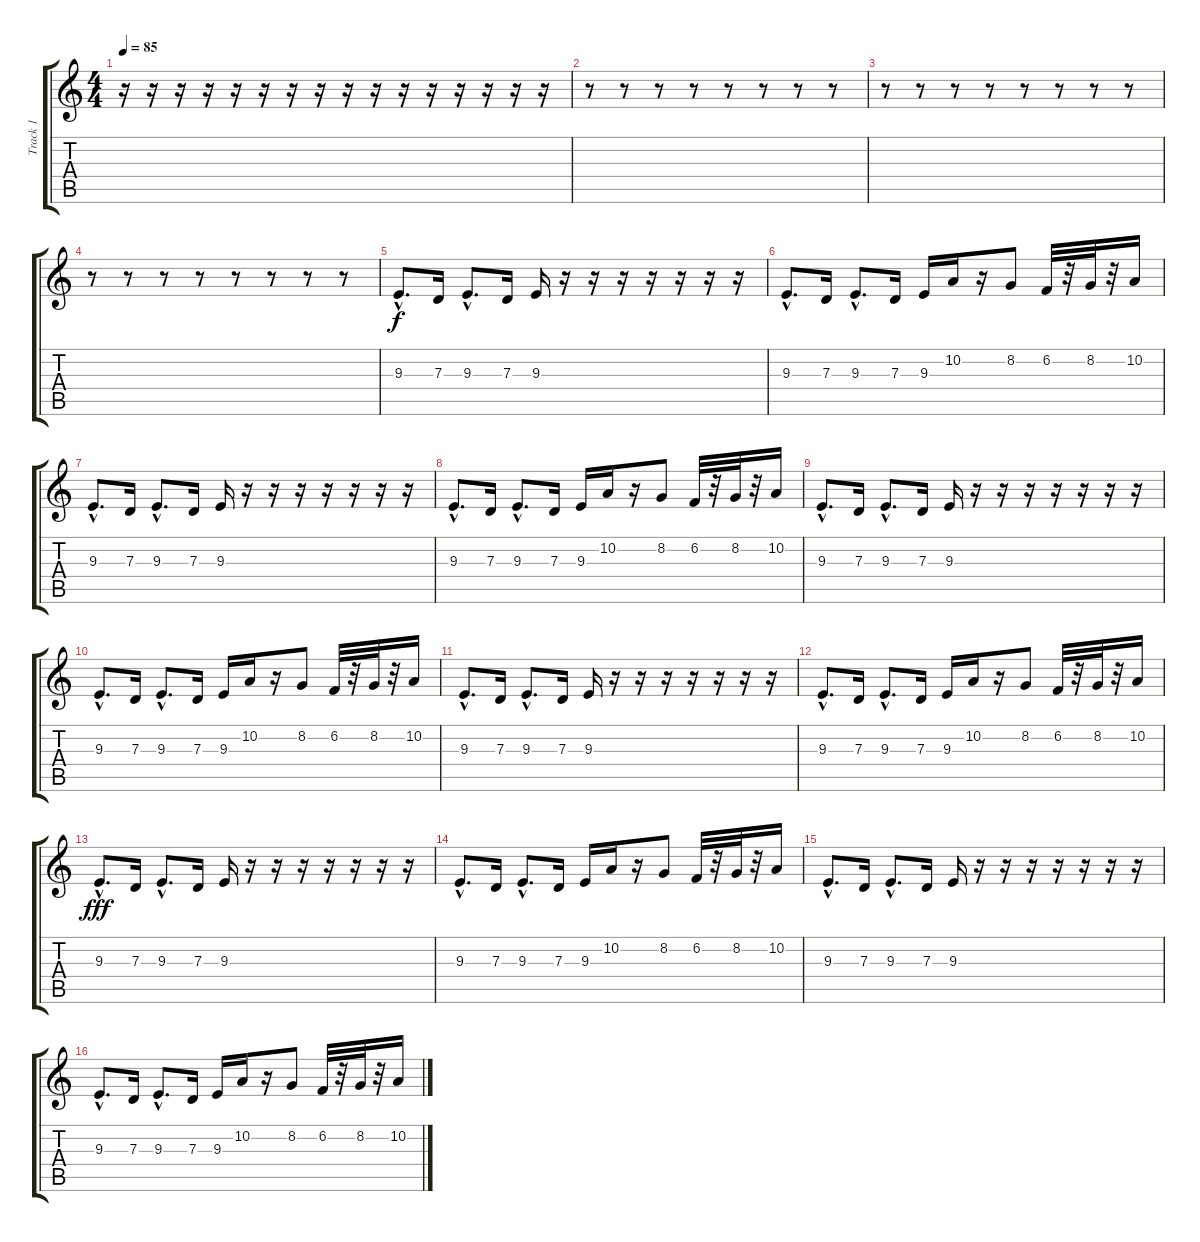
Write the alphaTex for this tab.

\track ("Track 1" "Track 1") {instrument trumpet}
\staff {score tabs}
\tuning (E4 B3 G3 D3 A2 E2) {hide}
\ts (4 4)
\tempo 85
\clef g2
\ks c
r.16{dy f instrument trumpet} r.16 r.16 r.16 r.16 r.16 r.16 r.16 r.16 r.16 r.16 r.16 r.16 r.16 r.16 r.16 |
r.8 r.8 r.8 r.8 r.8 r.8 r.8 r.8 |
r.8 r.8 r.8 r.8 r.8 r.8 r.8 r.8 |
r.8 r.8 r.8 r.8 r.8 r.8 r.8 r.8 |
9.3{hac}.8{d} 7.3.16 9.3{hac}.8{d} 7.3.16 9.3.16 r.16 r.16 r.16 r.16 r.16 r.16 r.16 |
9.3{hac}.8{d} 7.3.16 9.3{hac}.8{d} 7.3.16 9.3.16 10.2.16 r.16 8.2.8 6.2.32 r.32 8.2.32 r.32 10.2.16 |
9.3{hac}.8{d} 7.3.16 9.3{hac}.8{d} 7.3.16 9.3.16 r.16 r.16 r.16 r.16 r.16 r.16 r.16 |
9.3{hac}.8{d} 7.3.16 9.3{hac}.8{d} 7.3.16 9.3.16 10.2.16 r.16 8.2.8 6.2.32 r.32 8.2.32 r.32 10.2.16 |
9.3{hac}.8{d} 7.3.16 9.3{hac}.8{d} 7.3.16 9.3.16 r.16 r.16 r.16 r.16 r.16 r.16 r.16 |
9.3{hac}.8{d} 7.3.16 9.3{hac}.8{d} 7.3.16 9.3.16 10.2.16 r.16 8.2.8 6.2.32 r.32 8.2.32 r.32 10.2.16 |
9.3{hac}.8{d} 7.3.16 9.3{hac}.8{d} 7.3.16 9.3.16 r.16 r.16 r.16 r.16 r.16 r.16 r.16 |
9.3{hac}.8{d} 7.3.16 9.3{hac}.8{d} 7.3.16 9.3.16 10.2.16 r.16 8.2.8 6.2.32 r.32 8.2.32 r.32 10.2.16 |
9.3{hac}.8{d dy fff} 7.3.16 9.3{hac}.8{d} 7.3.16 9.3.16 r.16 r.16 r.16 r.16 r.16 r.16 r.16 |
9.3{hac}.8{d} 7.3.16 9.3{hac}.8{d} 7.3.16 9.3.16 10.2.16 r.16 8.2.8 6.2.32 r.32 8.2.32 r.32 10.2.16 |
9.3{hac}.8{d} 7.3.16 9.3{hac}.8{d} 7.3.16 9.3.16 r.16 r.16 r.16 r.16 r.16 r.16 r.16 |
9.3{hac}.8{d} 7.3.16 9.3{hac}.8{d} 7.3.16 9.3.16 10.2.16 r.16 8.2.8 6.2.32 r.32 8.2.32 r.32 10.2.16
